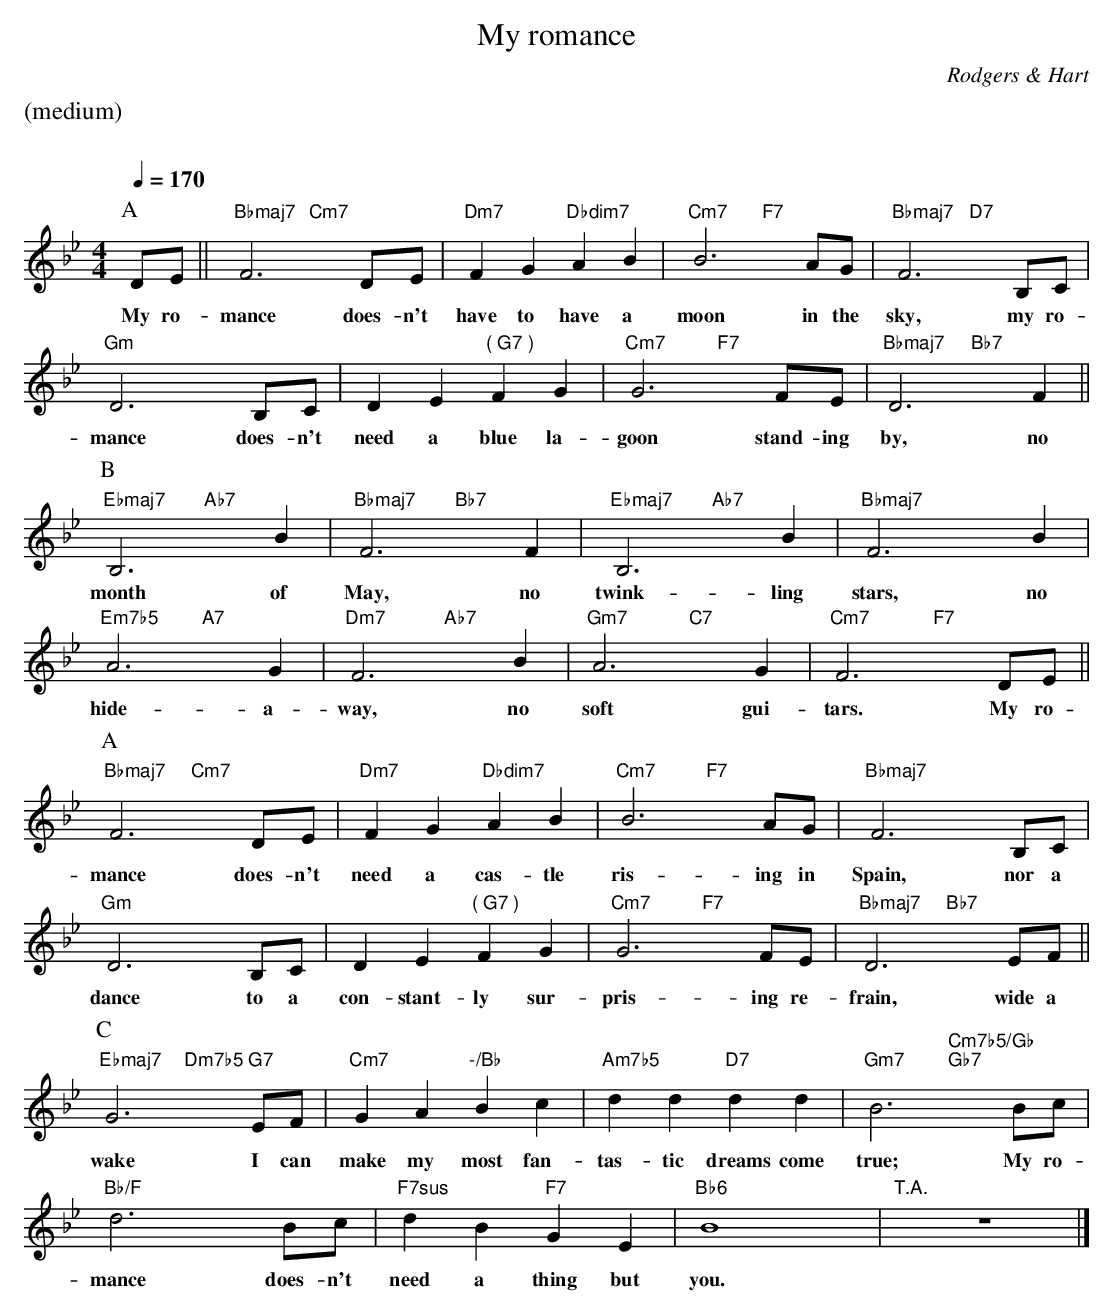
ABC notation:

X:1
T: My romance
M:4/4
L:1/4
C:Rodgers & Hart
Q:1/4=170
%%staves (chords melody)
K:Bb
%%text (medium)
%%vskip 20
P: A
V:chords
x || "Bbmaj7"x2 "Cm7"x2 | "Dm7"x2 "Dbdim7"x2 | "Cm7"x2 "F7"x2 | "Bbmaj7"x2 "D7"x2 |
"Gm"x2 x2 | x2 "( G7 )"x2 | "Cm7"x2 "F7"x2 | "Bbmaj7"x2 "Bb7"x2 ||
V:melody
D/2E/2||F3D/2E/2|FGAB|B3A/2G/2|F3B,/2C/2|
w:My ro-mance does-n't have to have a moon in the sky, my ro-
D3B,/2C/2|DEFG|G3F/2E/2|D3F||
w:mance does-n't need a blue la-goon stand-ing by, no
P: B
V:chords
"Ebmaj7"x2 "Ab7"x2 | "Bbmaj7"x2 "Bb7"x2 | "Ebmaj7"x2 "Ab7"x2 | "Bbmaj7"x2 x2 |
"Em7b5"x2 "A7"x2 | "Dm7"x2 "Ab7"x2 | "Gm7"x2 "C7"x2 | "Cm7"x2 "F7"x2 ||
V:melody
B,3B|F3F|B,3B|F3B|
w:month of May, no twink-ling stars, no
A3G|F3B|A3G|F3D/2E/2||
w:hide-a-way, no soft gui-tars. My ro-
P: A
V:chords
"Bbmaj7"x2 "Cm7"x2 | "Dm7"x2 "Dbdim7"x2 | "Cm7"x2 "F7"x2 | "Bbmaj7"x2 x2 |
"Gm"x2 x2 | x2 "( G7 )"x2 | "Cm7"x2 "F7"x2 | "Bbmaj7"x2 "Bb7"x2 ||
V:melody
F3D/2E/2|FGAB|B3A/2G/2|F3B,/2C/2|
w:mance does-n't need a cas-tle ris-ing in Spain, nor a
D3B,/2C/2|DEFG|G3F/2E/2|D3E/2F/2||
w:dance to a con-stant-ly sur-pris-ing re-frain, wide a
P: C
V:chords
"Ebmaj7"x2 "Dm7b5"x"G7"x | "Cm7"x2 "-/Bb"x2 | "Am7b5"x2 "D7"x2 | "Gm7"x2 "Cm7b5/Gb""Gb7"x2 |
"Bb/F"x2 x2 | "F7sus"x2 "F7"x2 | "Bb6"x2 x2 | "T.A."x2 x2 |]
V:melody
G3E/2F/2|GABc|dddd|B3B/2c/2|
w:wake I can make my most fan-tas-tic dreams come true; My ro-
d3B/2c/2|dBGE|B4|z4|
w:mance does-n't need a thing but you.
